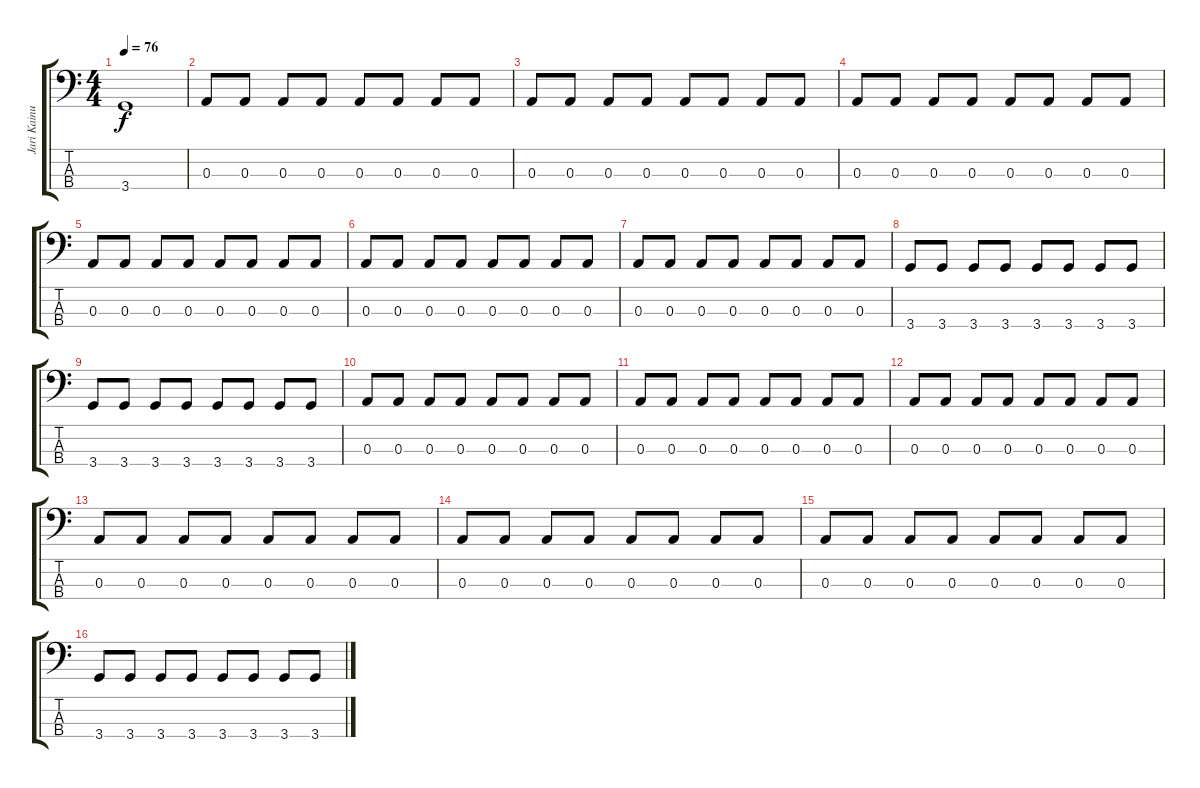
\track ("Jari Kainulainen" "Jari Kainu") {instrument electricbassfinger}
\staff {score tabs}
\tuning (G2 D2 A1 E1) {hide}
\ts (4 4)
\tempo 76
\clef f4
\ks c
3.4.1{dy f} |
0.3.8 0.3.8 0.3.8 0.3.8 0.3.8 0.3.8 0.3.8 0.3.8 |
0.3.8 0.3.8 0.3.8 0.3.8 0.3.8 0.3.8 0.3.8 0.3.8 |
0.3.8 0.3.8 0.3.8 0.3.8 0.3.8 0.3.8 0.3.8 0.3.8 |
0.3.8 0.3.8 0.3.8 0.3.8 0.3.8 0.3.8 0.3.8 0.3.8 |
0.3.8 0.3.8 0.3.8 0.3.8 0.3.8 0.3.8 0.3.8 0.3.8 |
0.3.8 0.3.8 0.3.8 0.3.8 0.3.8 0.3.8 0.3.8 0.3.8 |
3.4.8 3.4.8 3.4.8 3.4.8 3.4.8 3.4.8 3.4.8 3.4.8 |
3.4.8 3.4.8 3.4.8 3.4.8 3.4.8 3.4.8 3.4.8 3.4.8 |
0.3.8 0.3.8 0.3.8 0.3.8 0.3.8 0.3.8 0.3.8 0.3.8 |
0.3.8 0.3.8 0.3.8 0.3.8 0.3.8 0.3.8 0.3.8 0.3.8 |
0.3.8 0.3.8 0.3.8 0.3.8 0.3.8 0.3.8 0.3.8 0.3.8 |
0.3.8 0.3.8 0.3.8 0.3.8 0.3.8 0.3.8 0.3.8 0.3.8 |
0.3.8 0.3.8 0.3.8 0.3.8 0.3.8 0.3.8 0.3.8 0.3.8 |
0.3.8 0.3.8 0.3.8 0.3.8 0.3.8 0.3.8 0.3.8 0.3.8 |
3.4.8 3.4.8 3.4.8 3.4.8 3.4.8 3.4.8 3.4.8 3.4.8
